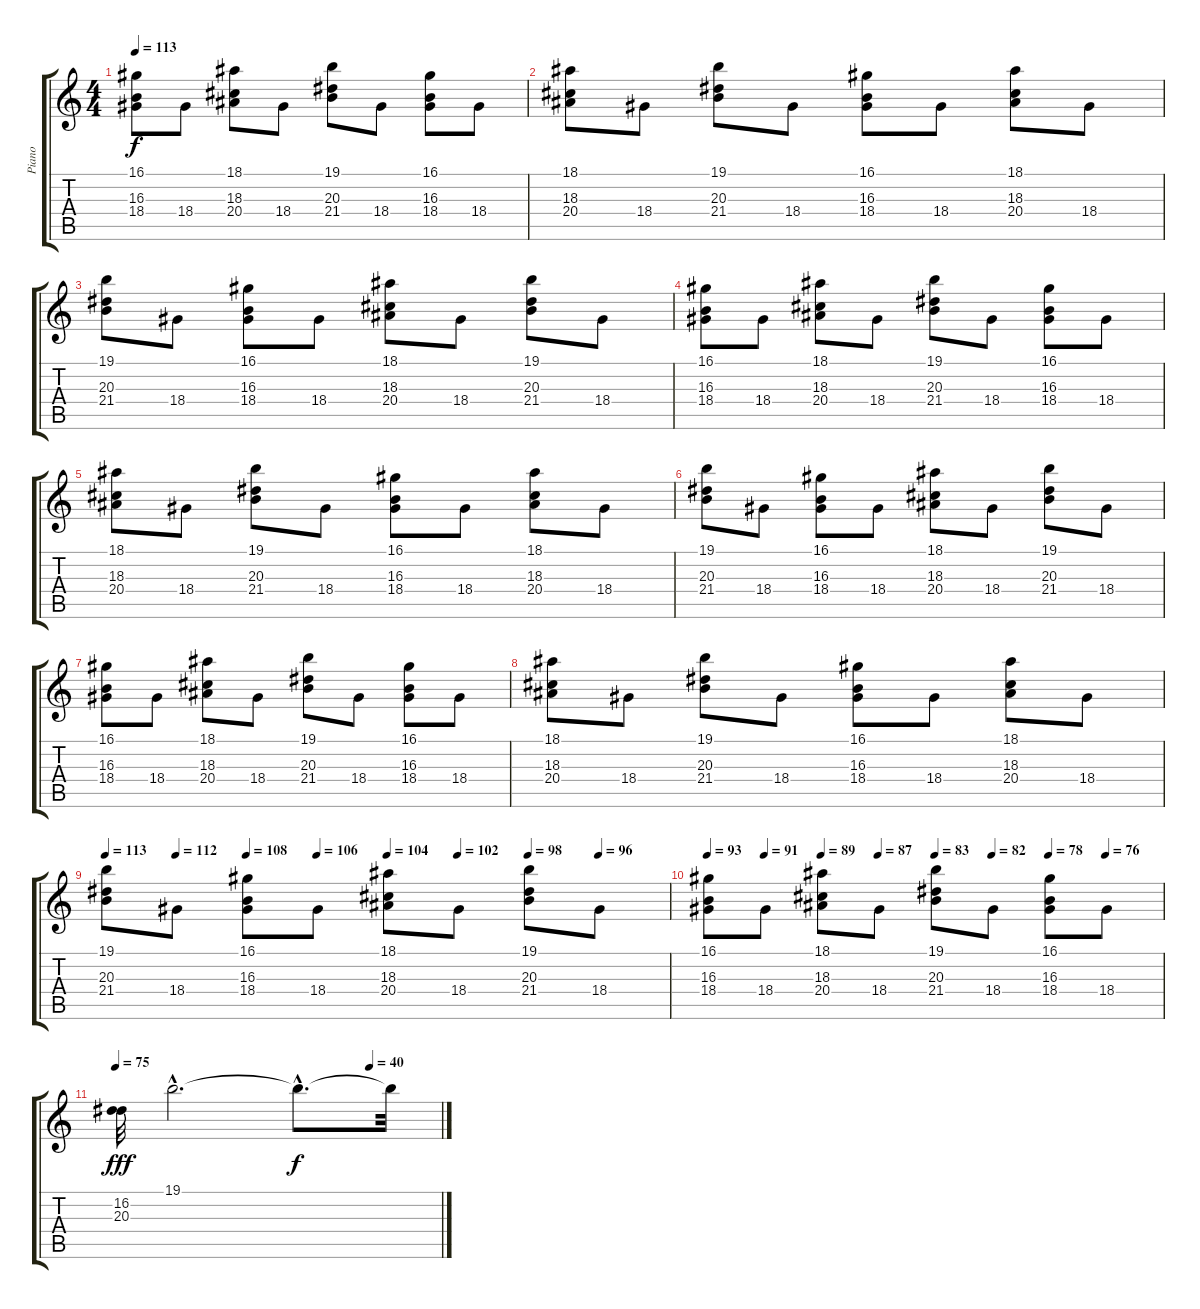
\track ("Piano" "Piano") {instrument acousticgrandpiano}
\staff {score tabs}
\tuning (E4 B3 G3 D3 A2 E2) {hide}
\ts (4 4)
\tempo 113
\clef g2
\ks c
(16.1 16.3 18.4).8{dy f} 18.4.8 (18.1 18.3 20.4).8 18.4.8 (19.1 20.3 21.4).8 18.4.8 (16.1 16.3 18.4).8 18.4.8 |
(18.1 18.3 20.4).8 18.4.8 (19.1 20.3 21.4).8 18.4.8 (16.1 16.3 18.4).8 18.4.8 (18.1 18.3 20.4).8 18.4.8 |
(19.1 20.3 21.4).8 18.4.8 (16.1 16.3 18.4).8 18.4.8 (18.1 18.3 20.4).8 18.4.8 (19.1 20.3 21.4).8 18.4.8 |
(16.1 16.3 18.4).8 18.4.8 (18.1 18.3 20.4).8 18.4.8 (19.1 20.3 21.4).8 18.4.8 (16.1 16.3 18.4).8 18.4.8 |
(18.1 18.3 20.4).8 18.4.8 (19.1 20.3 21.4).8 18.4.8 (16.1 16.3 18.4).8 18.4.8 (18.1 18.3 20.4).8 18.4.8 |
(19.1 20.3 21.4).8 18.4.8 (16.1 16.3 18.4).8 18.4.8 (18.1 18.3 20.4).8 18.4.8 (19.1 20.3 21.4).8 18.4.8 |
(16.1 16.3 18.4).8 18.4.8 (18.1 18.3 20.4).8 18.4.8 (19.1 20.3 21.4).8 18.4.8 (16.1 16.3 18.4).8 18.4.8 |
(18.1 18.3 20.4).8 18.4.8 (19.1 20.3 21.4).8 18.4.8 (16.1 16.3 18.4).8 18.4.8 (18.1 18.3 20.4).8 18.4.8 |
\tempo 113
\tempo (112 0.125)
\tempo (108 0.25)
\tempo (106 0.375)
\tempo (104 0.5)
\tempo (102 0.625)
\tempo (98 0.75)
\tempo (96 0.875)
(19.1 20.3 21.4).8 18.4.8 (16.1 16.3 18.4).8 18.4.8 (18.1 18.3 20.4).8 18.4.8 (19.1 20.3 21.4).8 18.4.8 |
\tempo 93
\tempo (91 0.125)
\tempo (89 0.25)
\tempo (87 0.375)
\tempo (83 0.5)
\tempo (82 0.625)
\tempo (78 0.75)
\tempo (76 0.875)
(16.1 16.3 18.4).8 18.4.8 (18.1 18.3 20.4).8 18.4.8 (19.1 20.3 21.4).8 18.4.8 (16.1 16.3 18.4).8 18.4.8 |
\tempo 75
\tempo (40 0.78125)
(16.2 20.3).32{dy fff} 19.1{hac}.2{d} 19.1{hac t}.8{d dy f} 19.1{t}.32
